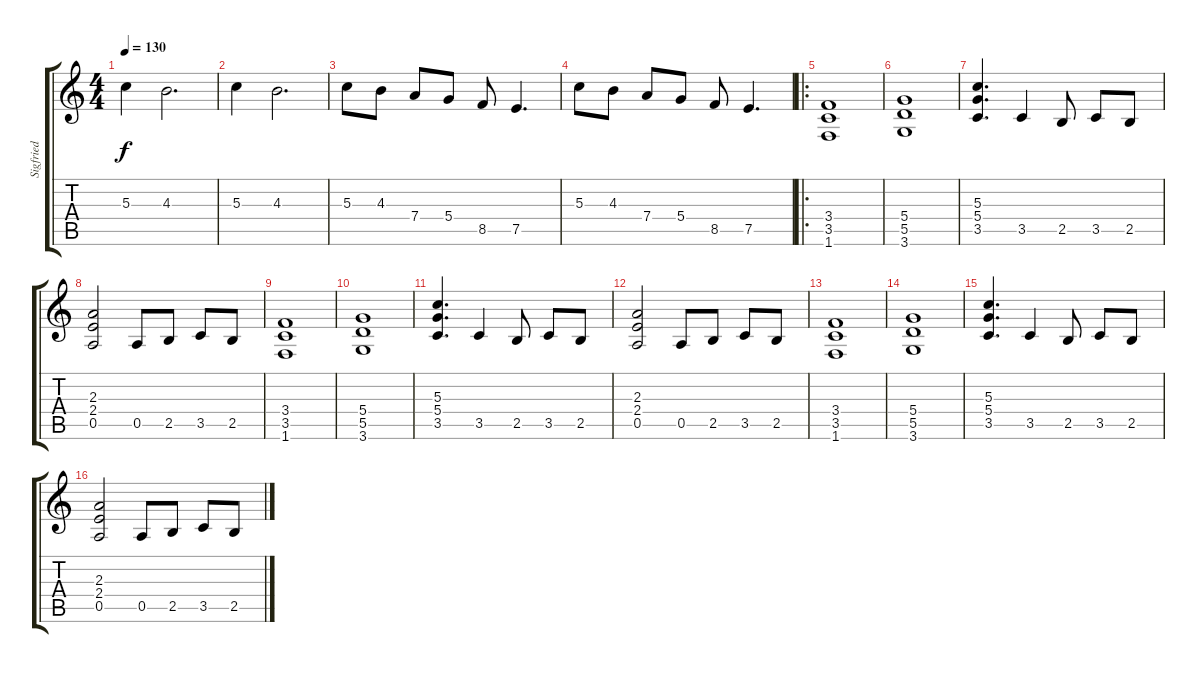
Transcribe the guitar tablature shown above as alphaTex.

\track ("Sigfried" "Sigfried") {instrument overdrivenguitar}
\staff {score tabs}
\tuning (E4 B3 G3 D3 A2 E2) {hide}
\ts (4 4)
\tempo 130
\clef g2
\ks c
5.3.4{dy f} 4.3.2{d} |
5.3.4 4.3.2{d} |
5.3.8 4.3.8 7.4.8 5.4.8 8.5.8 7.5.4{d} |
5.3.8 4.3.8 7.4.8 5.4.8 8.5.8 7.5.4{d} |
\ro
(3.4 3.5 1.6).1 |
(5.4 5.5 3.6).1 |
(5.3 5.4 3.5).4{d} 3.5.4 2.5.8 3.5.8 2.5.8 |
(2.3 2.4 0.5).2 0.5.8 2.5.8 3.5.8 2.5.8 |
(3.4 3.5 1.6).1 |
(5.4 5.5 3.6).1 |
(5.3 5.4 3.5).4{d} 3.5.4 2.5.8 3.5.8 2.5.8 |
(2.3 2.4 0.5).2 0.5.8 2.5.8 3.5.8 2.5.8 |
(3.4 3.5 1.6).1 |
(5.4 5.5 3.6).1 |
(5.3 5.4 3.5).4{d} 3.5.4 2.5.8 3.5.8 2.5.8 |
(2.3 2.4 0.5).2 0.5.8 2.5.8 3.5.8 2.5.8
